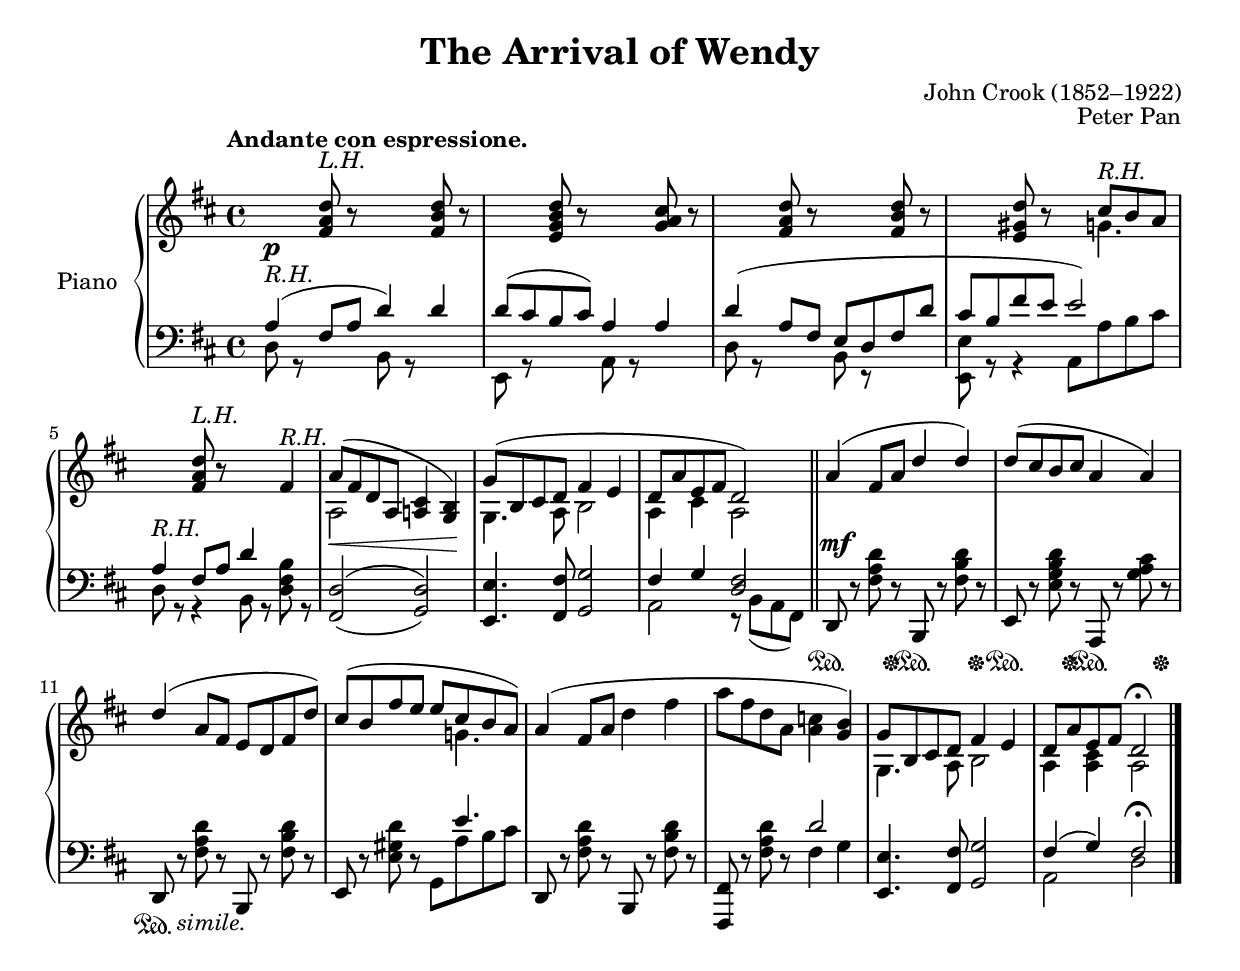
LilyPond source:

\version "2.19.52"
\language "english"
\include "Peter_Pan.ily"

\header {
  title = "The Arrival of Wendy"
% style = "Incidental"
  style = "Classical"
}

global = {
  \key d \major
  \time 4/4
}

\tagGroup #'(midi-only score-only)

dynamics = {
  \set Score.tempoHideNote = ##t
  \tempo "Andante con espressione." 4 = 90

	s8\p	s8*7	|
	s1*4	|
	s8\<	s8*5	s4\!	|
	s1*2	|

  \bar "||"

	s8\mf	s8*7	|
	s1*7	|

  \bar "|."
}

pedal = {
	s1*8	|

  \repeat unfold 4 {
	s8\sustainOn	s4	s8\sustainOff
  }

  <<
    \tag #'score-only {
	s8\sustainOn
	<>^\markup \italic "simile."
	s4.	s2	|
	s1*5	|
    }
    \tag #'midi-only {
      \repeat unfold 2 {
        \repeat unfold 3 {
	s8\sustainOn	s4	s8\sustainOff
        }
		s2	|
      }
	s1*2	|
    }
  >>
}

upper = \relative c' {
  \clef treble
  \global

  \change Staff = "lower"
  \voiceOne
	a4^\RH(		fs8	a	d4)		d		|
	d8(	cs	b	cs)	a4		a		|
	d4(		a8	fs	e	d	fs	d'	|
	cs	b	fs'	e	%…
  <<
    {
					e2)				|%=
    }
    \new Voice {
      \change Staff = "upper"
      \voiceOne
					s8	cs'^\RH	b	a	|%=
    }
    \new Voice {
      \change Staff = "upper"
      \voiceTwo
					s8	g4.			|%=
    }
  >>									|

	a,4^\RH		fs8	a	d4	%…
  \change Staff = "upper"
  \voiceOne
						fs^\RH			|
  << {
	a8(	fs	d	a	<a! cs>4	<g b>)		|%=
	g'8(	b,	cs	d	fs4		e		|%=
	d8	a'	e	fs	d2)				|%=
    }
    \\
    {
	a2				s				|%=
	g4.			a8	b2				|%=
	a4		cs		a2				|%=
    }
  >>									|||

	a'4(		fs8	a	d4		d)		|
	d8(	cs	b	cs	a4		a)		|
	d4(		a8	fs	e	d	fs	d')	|
	cs(	b	fs'	e	e	%…
  <<
    {
						cs	b	a)	|%=
    }
    \new Voice {
      \voiceTwo
						g!4.			|%=
    }
  >> \oneVoice								|

	a4(		fs8	a	d4		fs		|
	a8	fs	d	a	<a c>4		<g b>)		|
  <<
    {
	g8	b,	cs	d	fs4		e		|%=
	d8	a'	e	fs	d2\fermata			|%=
    }
    \\
    {
	g,4.			a8	b2				|%=
	a4		<a cs>		a2				|%=
    }
  >>									||
}

lower = \relative c {
	\clef bass
	\global

  <<
    {
      \voiceTwo
	d8	r	s4		b8	r	s4		|
	e,8	r	s4		a8	r	s4		|
	d8	r	s4		b8	r	s4		|
	<e,e'>8	r	r4		a8	a'	b	cs	|

	d,8	r	r4		b8	r	<d fs b> r	|
    }
    \new Voice {
      \change Staff = "upper"
      \oneVoice
	s4		<fs'a d>8^\LH r	s4		<fs b d>8 r	|
	s4		<e g b d>8 r	s4		<g a cs>8 r	|
	s4		<fs a d>8 r	s4		<fs b d>8 r	|
	s4		<e gs d'>8 r	s2				|

	s4		<fs a d>8^\LH r	s2				|
    }
  >> \oneVoice
	<fs,,d'>2_(^(			<g d'>))			|
	<e e'>4.		<fs fs'>8 <g g'>2			|
  <<
    {
	fs'4		g		<d fs>2				|%=
    }
    \\
    {
	a2				r8	b(	a	fs)	|%=
    }
  >> \oneVoice								|

	d8	r	<fs'a d> r	b,,	r	<fs''b d> r	|
	e,	r	<e'g b d> r	a,,	r	<g''a cs> r	|
	d,	r	<fs'a d> r	b,,	r	<fs''b d> r	|
	e,	r	<e'gs d'> r	g,	%…
  <<
    {
      \voiceTwo
						a'	b	cs	|%=
    }
    \new Voice
    {
      \voiceOne
						e4.			|%=
    }
  >> \oneVoice								|

	d,,8	r	<fs'a d> r	b,,	r	<fs''b d> r	|
	<fs,,fs'> r	<fs''a d> r	%…
  <<
    {
					d'2				|%=
    }
    \\
    {
					fs,4		g		|%=
    }
  >>									|
	<e,e'>4.		<fs fs'>8 <g g'>2			|
  <<
    {
	fs'4(		g)		fs2\fermata			|%=
    }
    \\
    {
	a,2				d				|%=
    }
  >>									|
}

\score {
  \new PianoStaff
    \with {
      instrumentName = #"Piano"
    }
  \keepWithTag #'score-only
  <<
    \new Staff = "upper" \upper
    \new Dynamics = "dynamics" \dynamics
    \new Staff = "lower" \lower
    \new Dynamics = "pedal" \pedal
  >>
  \layout {}
}

\score {
  \new PianoStaff
    \with {
      midiInstrument = #"acoustic grand"
    }
  \keepWithTag #'midi-only
  <<
    \new Staff = "upper" <<
      \upper
      \dynamics
      \pedal
    >>
    \new Staff = "lower" <<
      \lower
      \dynamics
      \pedal
    >>
  >>
  \midi {}
}
